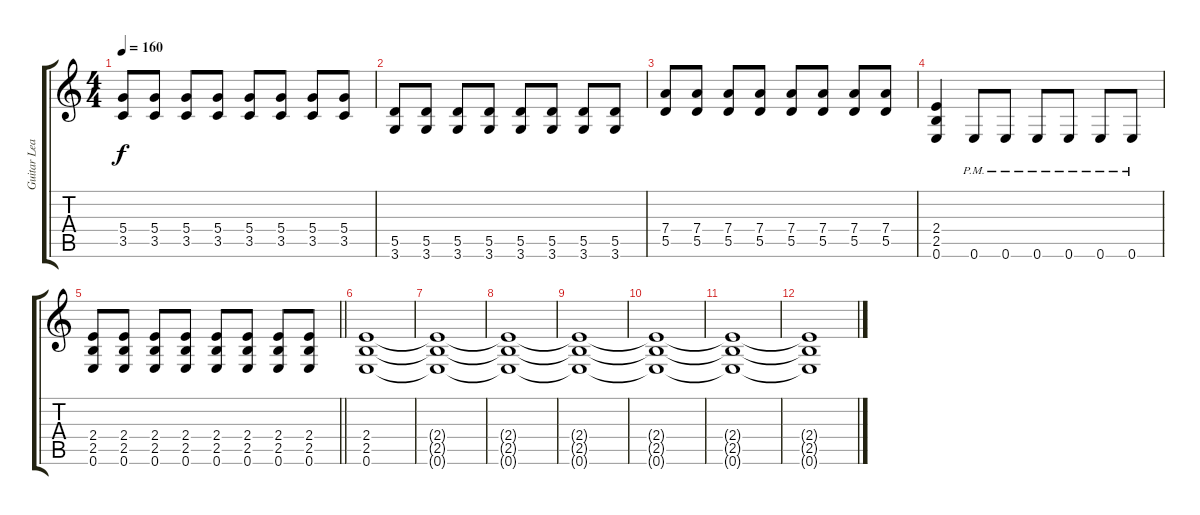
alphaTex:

\track ("Guitar Lead" "Guitar Lea") {instrument distortionguitar}
\staff {score tabs}
\tuning (E4 B3 G3 D3 A2 E2) {hide}
\ts (4 4)
\tempo 160
\clef g2
\ks c
(5.4 3.5).8{dy f} (5.4 3.5).8 (5.4 3.5).8 (5.4 3.5).8 (5.4 3.5).8 (5.4 3.5).8 (5.4 3.5).8 (5.4 3.5).8 |
(5.5 3.6).8 (5.5 3.6).8 (5.5 3.6).8 (5.5 3.6).8 (5.5 3.6).8 (5.5 3.6).8 (5.5 3.6).8 (5.5 3.6).8 |
(7.4 5.5).8 (7.4 5.5).8 (7.4 5.5).8 (7.4 5.5).8 (7.4 5.5).8 (7.4 5.5).8 (7.4 5.5).8 (7.4 5.5).8 |
(2.4 2.5 0.6).4 0.6{pm}.8 0.6{pm}.8 0.6{pm}.8 0.6{pm}.8 0.6{pm}.8 0.6{pm}.8 |
\barLineRight lightlight
(2.4 2.5 0.6).8 (2.4 2.5 0.6).8 (2.4 2.5 0.6).8 (2.4 2.5 0.6).8 (2.4 2.5 0.6).8 (2.4 2.5 0.6).8 (2.4 2.5 0.6).8 (2.4 2.5 0.6).8 |
(2.4 2.5 0.6).1 |
(2.4{t} 2.5{t} 0.6{t}).1{volume 7} |
(2.4{t} 2.5{t} 0.6{t}).1 |
(2.4{t} 2.5{t} 0.6{t}).1 |
(2.4{t} 2.5{t} 0.6{t}).1 |
(2.4{t} 2.5{t} 0.6{t}).1{volume 3} |
(2.4{t} 2.5{t} 0.6{t}).1
